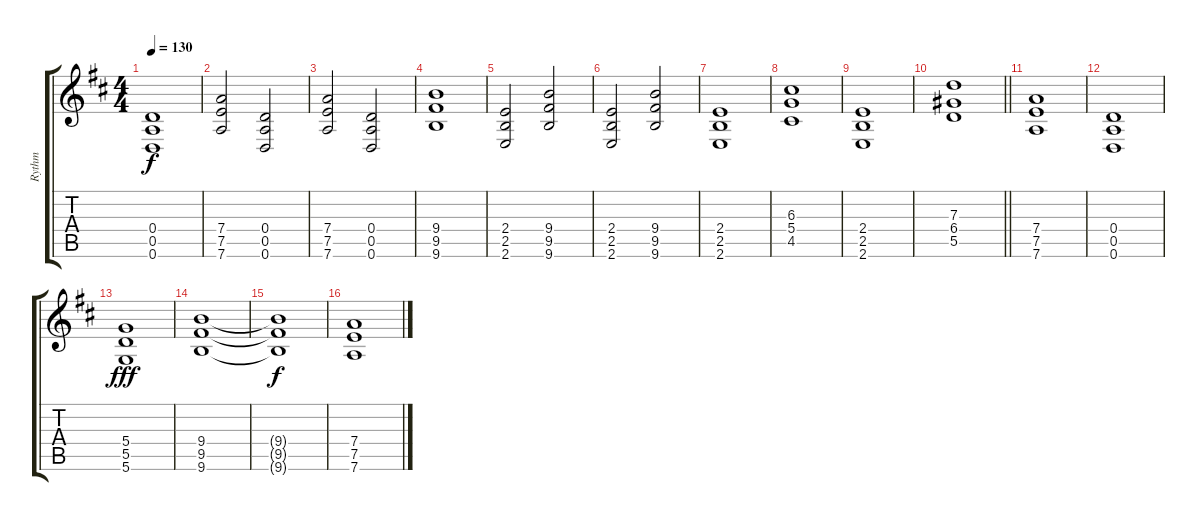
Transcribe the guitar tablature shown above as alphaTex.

\track ("Rythm" "Rythm") {instrument overdrivenguitar}
\staff {score tabs}
\tuning (E4 B3 G3 D3 A2 D2) {hide}
\ts (4 4)
\tempo 130
\clef g2
\ks d
(0.4 0.5 0.6).1{dy f} |
(7.4 7.5 7.6).2 (0.4 0.5 0.6).2 |
(7.4 7.5 7.6).2 (0.4 0.5 0.6).2 |
(9.4 9.5 9.6).1 |
(2.4 2.5 2.6).2 (9.4 9.5 9.6).2 |
(2.4 2.5 2.6).2 (9.4 9.5 9.6).2 |
(2.4 2.5 2.6).1 |
(6.3 5.4 4.5).1 |
(2.4 2.5 2.6).1 |
\barLineRight lightlight
(7.3 6.4 5.5).1 |
(7.4 7.5 7.6).1 |
(0.4 0.5 0.6).1 |
(5.4 5.5 5.6).1{dy fff} |
(9.4 9.5 9.6).1 |
(9.4{t} 9.5{t} 9.6{t}).1{dy f} |
(7.4 7.5 7.6).1
